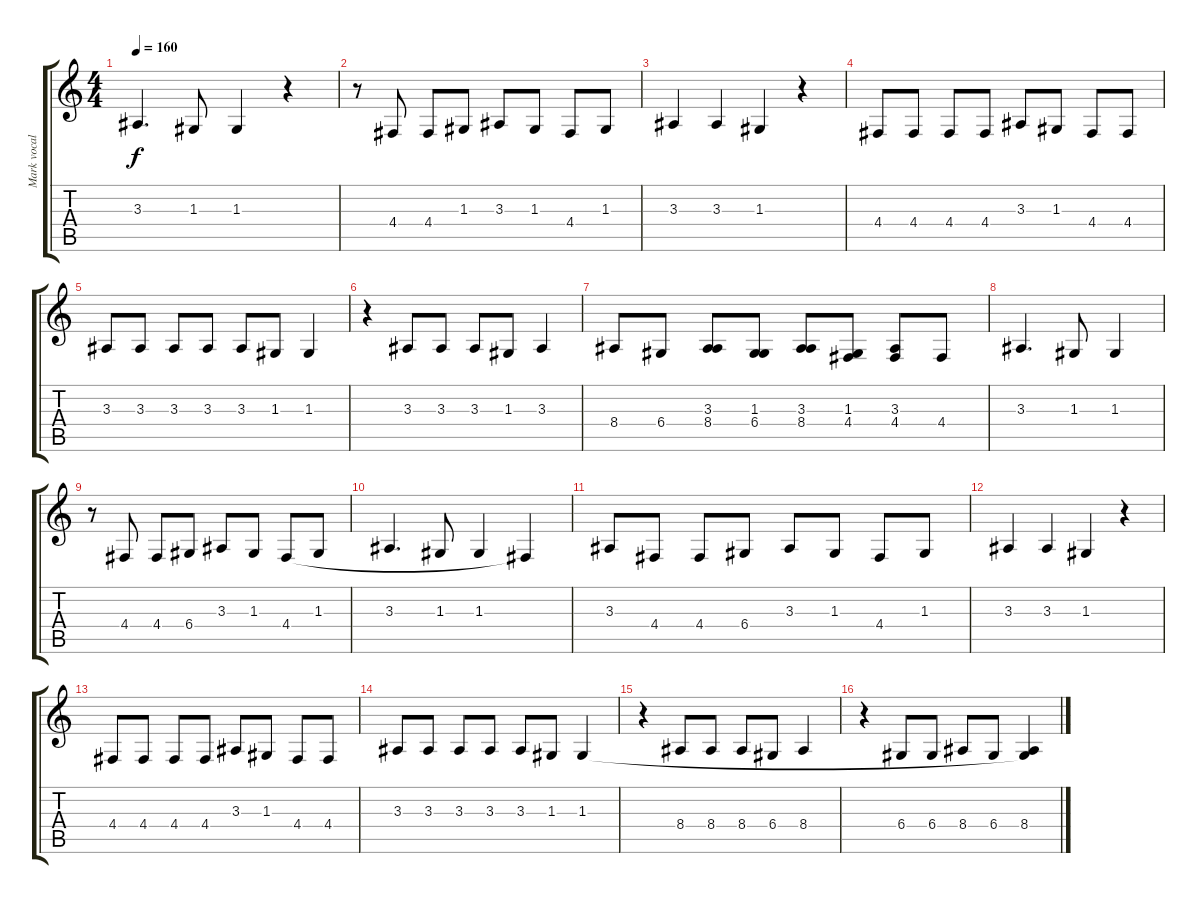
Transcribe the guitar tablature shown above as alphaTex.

\track ("Mark vocals" "Mark vocal") {instrument lead8bassandlead}
\staff {score tabs}
\tuning (E4 B3 G3 D3 A2 E2) {hide}
\ts (4 4)
\tempo 160
\clef g2
\ks c
3.3.4{d dy f} 1.3.8 1.3.4 r.4 |
r.8 4.4.8 4.4.8 1.3.8 3.3.8 1.3.8 4.4.8 1.3.8 |
3.3.4 3.3.4 1.3.4 r.4 |
4.4.8 4.4.8 4.4.8 4.4.8 3.3.8 1.3.8 4.4.8 4.4.8 |
3.3.8 3.3.8 3.3.8 3.3.8 3.3.8 1.3.8 1.3.4 |
r.4 3.3.8 3.3.8 3.3.8 1.3.8 3.3.4 |
8.4.8 6.4.8 (3.3 8.4).8 (1.3 6.4).8 (3.3 8.4).8 (1.3 4.4).8 (3.3 4.4).8 4.4.8 |
3.3.4{d} 1.3.8 1.3.4 |
r.8 4.4.8 4.4.8 6.4.8 3.3.8 1.3.8 4.4.8 1.3.8 |
3.3.4{d} 1.3.8 1.3.4 4.4{t}.4 |
3.3.8 4.4.8 4.4.8 6.4.8 3.3.8 1.3.8 4.4.8 1.3.8 |
3.3.4 3.3.4 1.3.4 r.4 |
4.4.8 4.4.8 4.4.8 4.4.8 3.3.8 1.3.8 4.4.8 4.4.8 |
3.3.8 3.3.8 3.3.8 3.3.8 3.3.8 1.3.8 1.3.4 |
r.4 8.4.8 8.4.8 8.4.8 6.4.8 8.4.4 |
r.4 6.4.8 6.4.8 8.4.8 6.4.8 (1.3{t} 8.4).4
